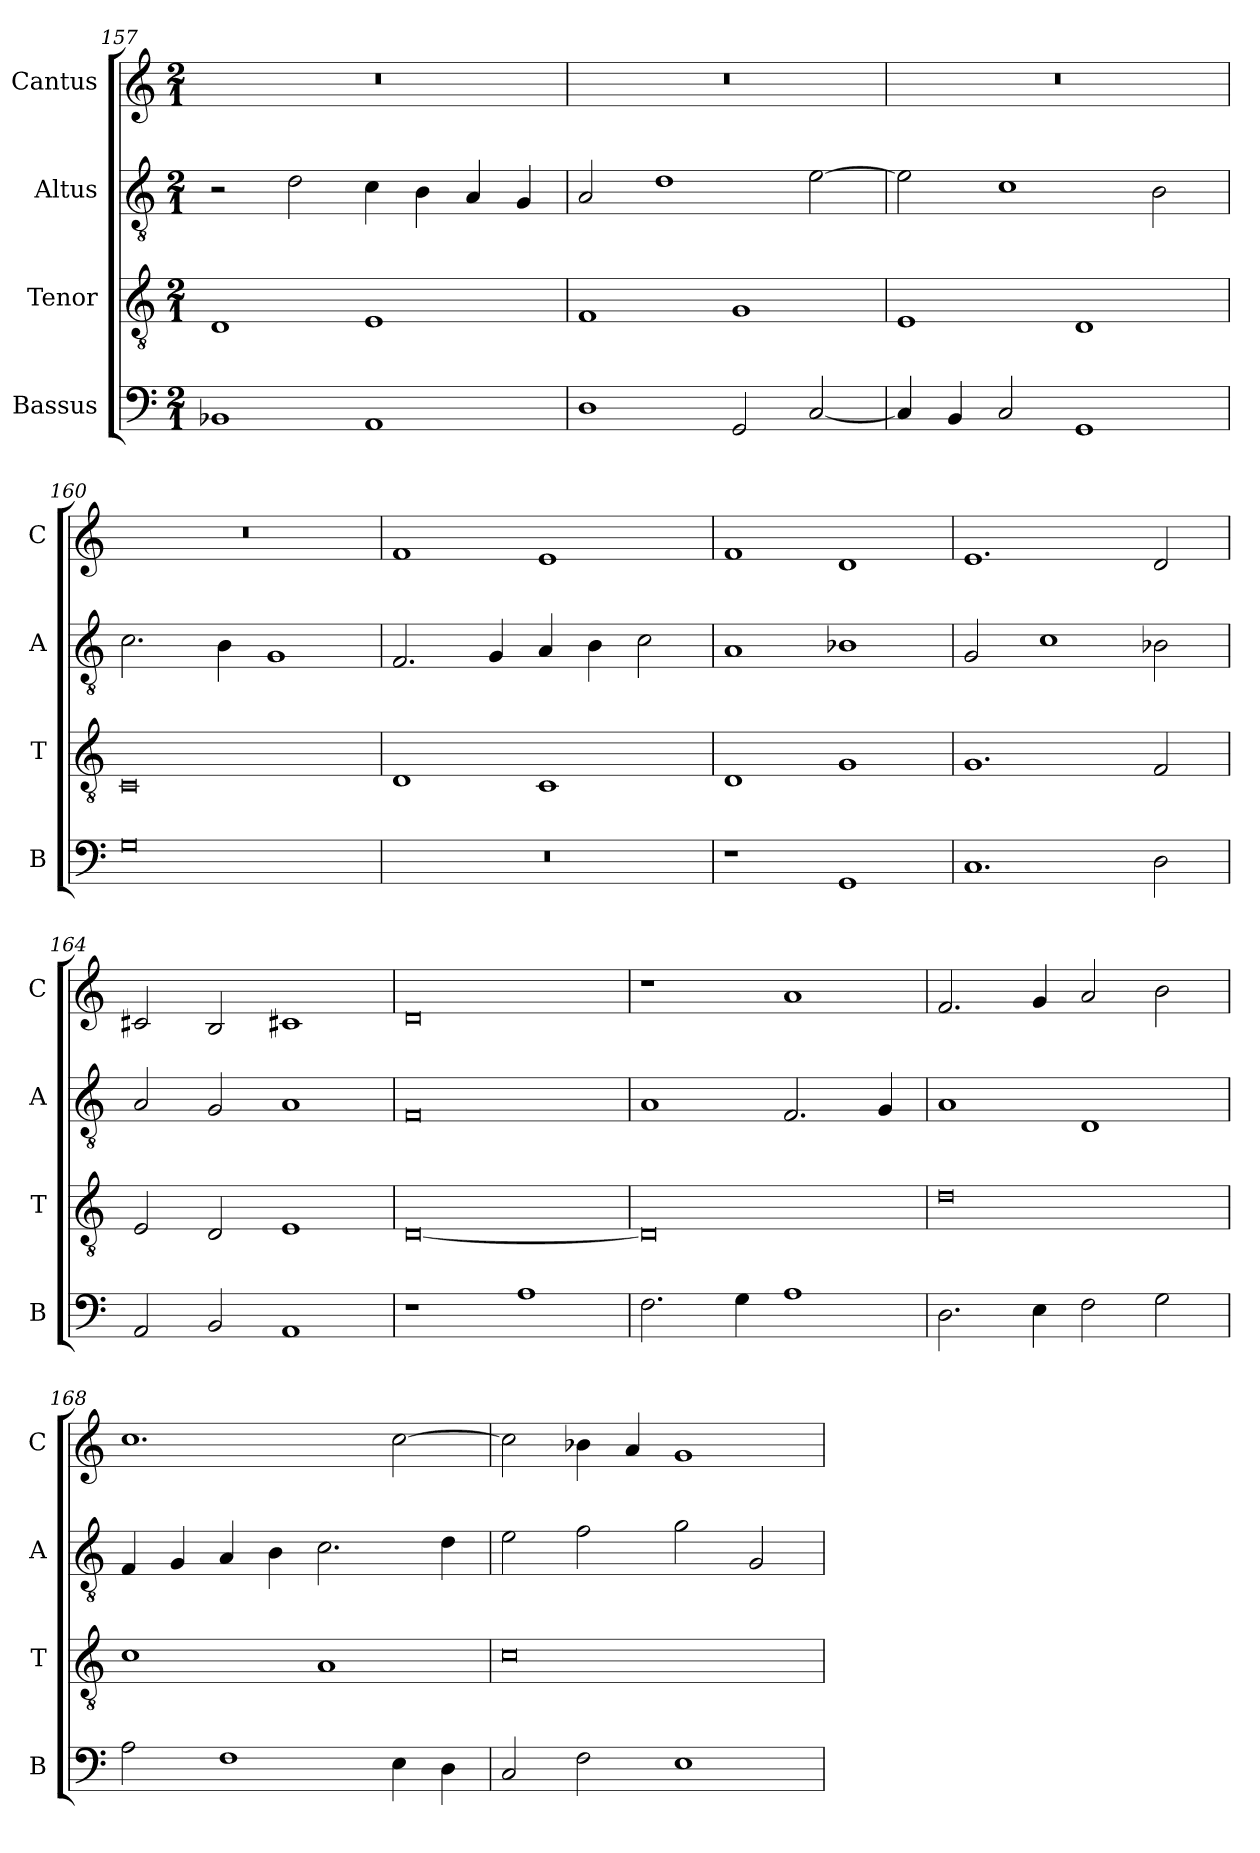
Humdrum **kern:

**kern	**kern	**kern	**kern
*part4	*part3	*part2	*part1
*staff4	*staff3	*staff2	*staff1
*I"Bassus	*I"Tenor	*I"Altus	*I"Cantus
*I'B	*I'T	*I'A	*I'C
*clefF4	*clefGv2	*clefGv2	*clefG2
*k[]	*k[]	*k[]	*k[]
*M2/1	*M2/1	*M2/1	*M2/1
=157	=157	=157	=157
1BB-X	1D	2r	0r
.	.	2d	.
1AA	1E	4c	.
.	.	4B	.
.	.	4A	.
.	.	4G	.
=158	=158	=158	=158
1D	1F	2A	0r
.	.	1d	.
2GG	1G	.	.
[2C	.	[2e	.
=159	=159	=159	=159
4C]	1E	2e]	0r
4BB	.	.	.
2C	.	1c	.
1GG	1D	.	.
.	.	2B	.
=160	=160	=160	=160
0G	0C	2.c	0r
.	.	4B	.
.	.	1G	.
=161	=161	=161	=161
0r	1D	2.F	1f
.	.	4G	.
.	1C	4A	1e
.	.	4B	.
.	.	2c	.
=162	=162	=162	=162
1r	1D	1A	1f
1GG	1G	1B-i	1d
=163	=163	=163	=163
1.C	1.G	2G	1.e
.	.	1c	.
2D	2F	2B-i	2d
=164	=164	=164	=164
2AA	2E	2A	2c#X
2BB	2D	2G	2B
1AA	1E	1A	1c#X
=165	=165	=165	=165
1r	[0D	0F	0d
1A	.	.	.
=166	=166	=166	=166
2.F	0D]	1A	1r
4G	.	.	.
1A	.	2.F	1a
.	.	4G	.
=167	=167	=167	=167
2.D	0d	1A	2.f
4E	.	.	4g
2F	.	1D	2a
2G	.	.	2b
=168	=168	=168	=168
2A	1c	4F	1.cc
.	.	4G	.
1F	.	4A	.
.	.	4B	.
.	1A	2.c	.
4E	.	.	[2cc
4D	.	4d	.
=169	=169	=169	=169
2C	0c	2e	2cc]
2F	.	2f	4b-i
.	.	.	4a
1E	.	2g	1g
.	.	2G	.
=	=	=	=
*-	*-	*-	*-
